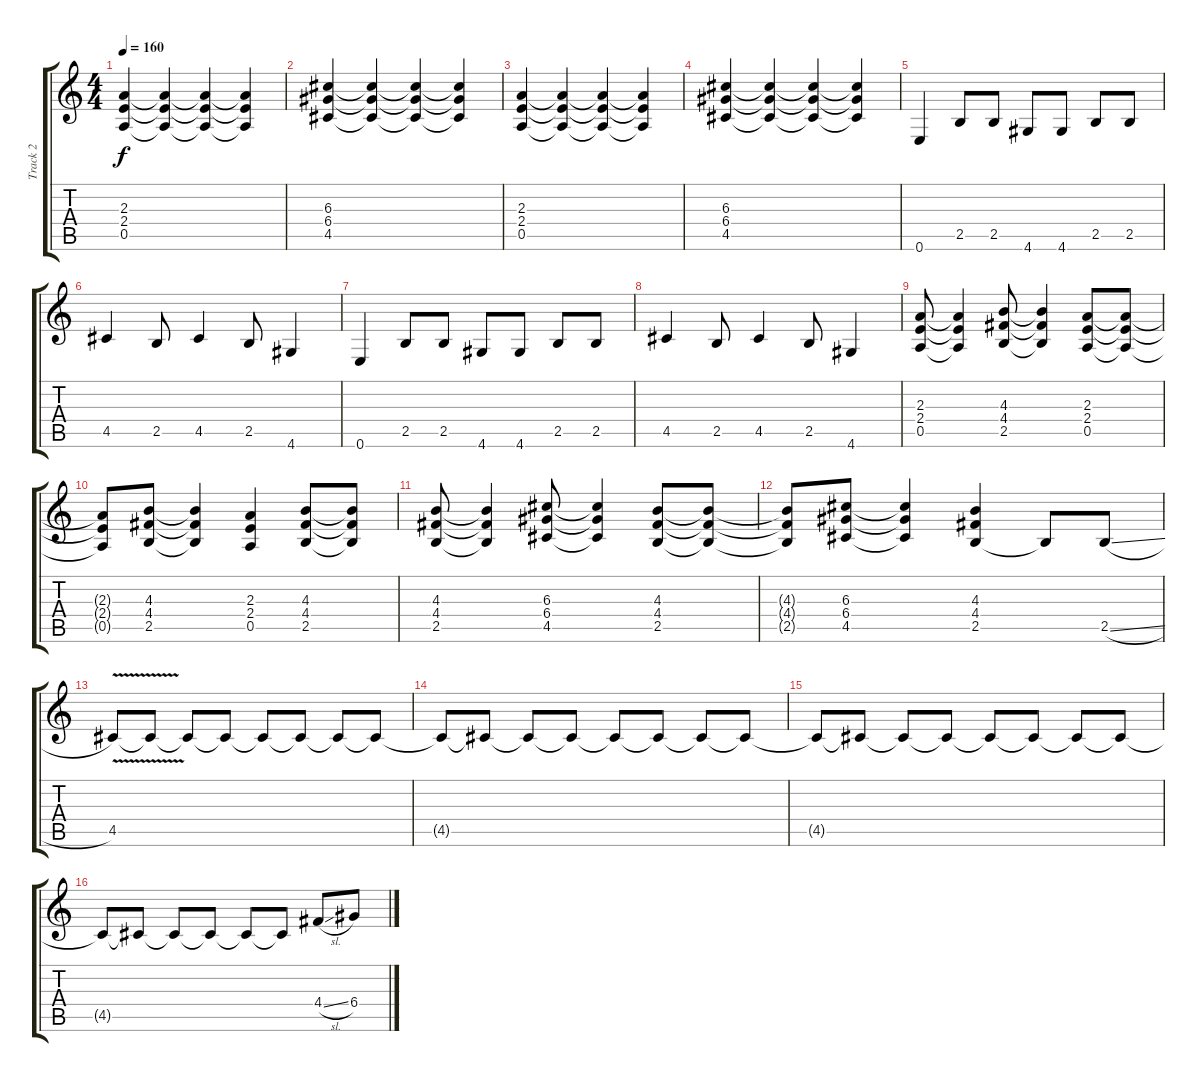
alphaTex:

\track ("Track 2" "Track 2") {instrument overdrivenguitar}
\staff {score tabs}
\tuning (E4 B3 G3 D3 A2 E2) {hide}
\ts (4 4)
\tempo 160
\clef g2
\ks c
(2.3 2.4 0.5).4{dy f} (2.3{t} 2.4{t} 0.5{t}).4 (2.3{t} 2.4{t} 0.5{t}).4 (2.3{t} 2.4{t} 0.5{t}).4 |
(6.3 6.4 4.5).4 (6.3{t} 6.4{t} 4.5{t}).4 (6.3{t} 6.4{t} 4.5{t}).4 (6.3{t} 6.4{t} 4.5{t}).4 |
(2.3 2.4 0.5).4 (2.3{t} 2.4{t} 0.5{t}).4 (2.3{t} 2.4{t} 0.5{t}).4 (2.3{t} 2.4{t} 0.5{t}).4 |
(6.3 6.4 4.5).4 (6.3{t} 6.4{t} 4.5{t}).4 (6.3{t} 6.4{t} 4.5{t}).4 (6.3{t} 6.4{t} 4.5{t}).4 |
0.6.4 2.5.8 2.5.8 4.6.8 4.6.8 2.5.8 2.5.8 |
4.5.4 2.5.8 4.5.4 2.5.8 4.6.4 |
0.6.4 2.5.8 2.5.8 4.6.8 4.6.8 2.5.8 2.5.8 |
4.5.4 2.5.8 4.5.4 2.5.8 4.6.4 |
(2.3 2.4 0.5).8 (2.3{t} 2.4{t} 0.5{t}).4 (4.3 4.4 2.5).8 (4.3{t} 4.4{t} 2.5{t}).4 (2.3 2.4 0.5).8 (2.3{t} 2.4{t} 0.5{t}).8 |
(2.3{t} 2.4{t} 0.5{t}).8 (4.3 4.4 2.5).8 (4.3{t} 4.4{t} 2.5{t}).4 (2.3 2.4 0.5).4 (4.3 4.4 2.5).8 (4.3{t} 4.4{t} 2.5{t}).8 |
(4.3 4.4 2.5).8 (4.3{t} 4.4{t} 2.5{t}).4 (6.3 6.4 4.5).8 (6.3{t} 6.4{t} 4.5{t}).4 (4.3 4.4 2.5).8 (4.3{t} 4.4{t} 2.5{t}).8 |
(4.3{t} 4.4{t} 2.5{t}).8 (6.3 6.4 4.5).8 (6.3{t} 6.4{t} 4.5{t}).4 (4.3 4.4 2.5).4 2.5{t}.8 2.5{sl}.8 |
4.5{v}.8 4.5{t}.8 4.5{t}.8 4.5{t}.8 4.5{t}.8 4.5{t}.8 4.5{t}.8 4.5{t}.8 |
4.5{t}.8 4.5{t}.8 4.5{t}.8 4.5{t}.8 4.5{t}.8 4.5{t}.8 4.5{t}.8 4.5{t}.8 |
4.5{t}.8 4.5{t}.8 4.5{t}.8 4.5{t}.8 4.5{t}.8 4.5{t}.8 4.5{t}.8 4.5{t}.8 |
4.5{t}.8 4.5{t}.8 4.5{t}.8 4.5{t}.8 4.5{t}.8 4.5{t}.8 4.4{sl}.8 6.4.8
